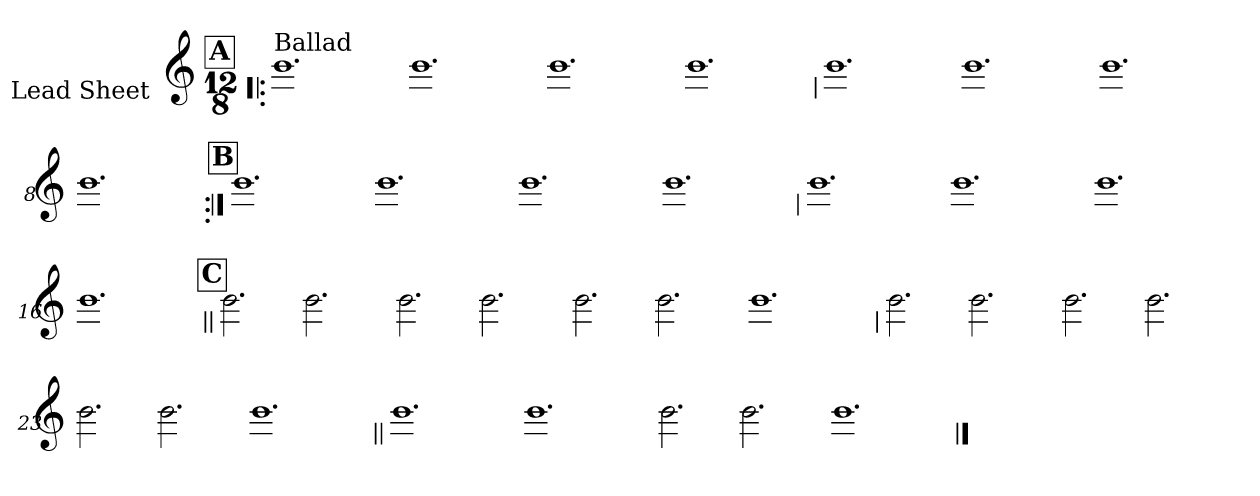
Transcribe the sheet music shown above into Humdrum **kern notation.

**kern
*part1
*staff1
*I"Lead Sheet
*stria0
*clefG2
*k[]
*C:
*M12/8
*MM66
!!LO:REH:place=s1:a:t=A
=1!|:
!LO:TX:a:t=Ballad
1.b
=2-
1.b
=3-
1.b
=4-
1.b
!!LO:LB:g=z
=5
1.b
=6-
1.b
=7-
1.b
=8-
1.b
!!LO:LB:g=z
!!LO:REH:place=s1:a:t=B
=9:|!
1.b
=10-
1.b
=11-
1.b
=12-
1.b
!!LO:LB:g=z
=13
1.b
=14-
1.b
=15-
1.b
=16-
1.b
!!LO:LB:g=z
!!LO:REH:place=s1:a:t=C
=17||
2.b
2.b
=18-
2.b
2.b
=19-
2.b
2.b
=20-
1.b
!!LO:LB:g=z
=21
2.b
2.b
=22-
2.b
2.b
=23-
2.b
2.b
=24-
1.b
!!LO:LB:g=z
=25||
1.b
=26-
1.b
=27-
2.b
2.b
=28-
1.b
==
*-
